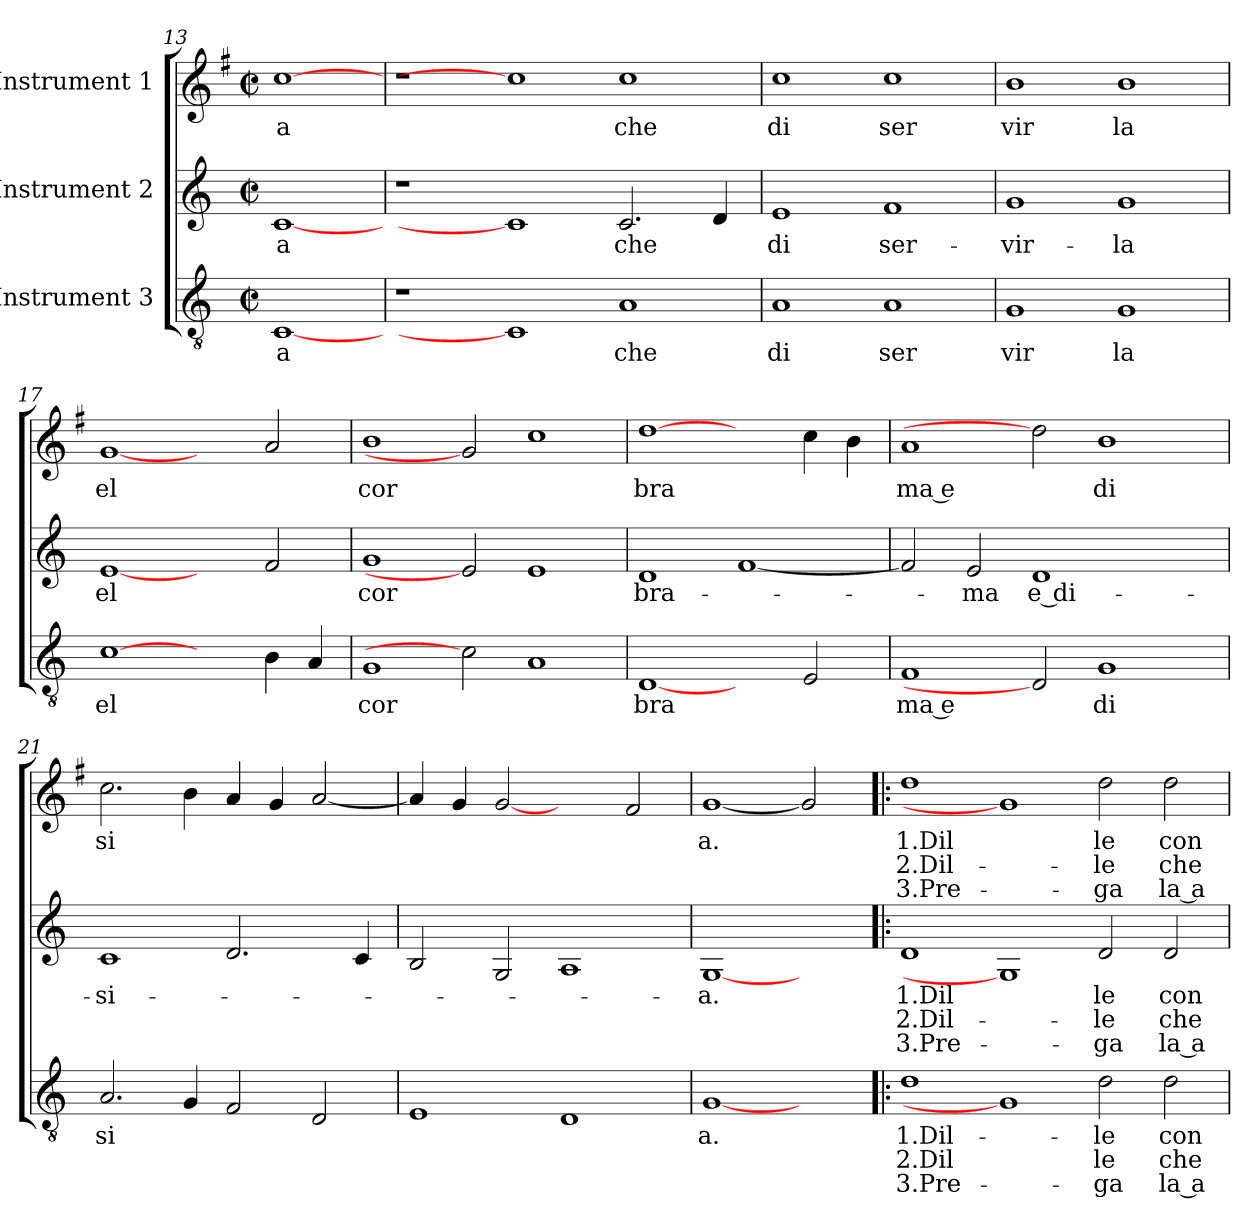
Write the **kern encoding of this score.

**kern	**text	**text	**text	**kern	**text	**text	**text	**kern	**text	**text	**text
*part3	*part3	*part3	*part3	*part2	*part2	*part2	*part2	*part1	*part1	*part1	*part1
*staff3	*staff3	*staff3	*staff3	*staff2	*staff2	*staff2	*staff2	*staff1	*staff1	*staff1	*staff1
*I"Instrument 3	*	*	*	*I"Instrument 2	*	*	*	*I"Instrument 1	*	*	*
*clefGv2	*	*	*	*clefG2	*	*	*	*clefG2	*	*	*
*	*	*	*	*	*	*	*	*ITrd-3c-5	*	*	*
*	*	*	*	*	*	*	*	*k[]	*	*	*
*	*	*	*	*	*	*	*	*C:	*	*	*
*M2/2	*	*	*	*M2/2	*	*	*	*M2/2	*	*	*
*met(c|)	*	*	*	*met(c|)	*	*	*	*met(c|)	*	*	*
=13	=13	=13	=13	=13	=13	=13	=13	=13	=13	=13	=13
!	!LO:LY:b:cj	!	!	!	!LO:LY:b:cj	!	!	!	!LO:LY:b:cj	!	!
[1C	a	.	.	[1c	-a	.	.	[1ff	a	.	.
=14	=14	=14	=14	=14	=14	=14	=14	=14	=14	=14	=14
1r	.	.	.	1r	.	.	.	1r	.	.	.
1C]	.	.	.	1c]	.	.	.	1ff]	.	.	.
!	!LO:LY:b:cj	!	!	!	!LO:LY:b:cj	!	!	!	!LO:LY:b:cj	!	!
1A	che	.	.	2.c/	che	.	.	1ff	che	.	.
.	.	.	.	4d/	.	.	.	.	.	.	.
=15	=15	=15	=15	=15	=15	=15	=15	=15	=15	=15	=15
!	!LO:LY:b:cj	!	!	!	!LO:LY:b:cj	!	!	!	!LO:LY:b:cj	!	!
1A	di	.	.	1e	di	.	.	1ff	di	.	.
!	!LO:LY:b:cj	!	!	!	!LO:LY:b:cj	!	!	!	!LO:LY:b:cj	!	!
1A	ser	.	.	1f	ser-	.	.	1ff	ser	.	.
!!LO:LB:g=z
=16	=16	=16	=16	=16	=16	=16	=16	=16	=16	=16	=16
!	!LO:LY:b:cj	!	!	!	!LO:LY:b:cj	!	!	!	!LO:LY:b:cj	!	!
1G	vir	.	.	1g	-vir-	.	.	1ee	vir	.	.
!	!LO:LY:b:cj	!	!	!	!LO:LY:b:cj	!	!	!	!LO:LY:b:cj	!	!
1G	la	.	.	1g	-la	.	.	1ee	la	.	.
=17	=17	=17	=17	=17	=17	=17	=17	=17	=17	=17	=17
!	!LO:LY:b:cj	!	!	!	!LO:LY:b:cj	!	!	!	!LO:LY:b:cj	!	!
[1c	el	.	.	[1e	el	.	.	[1cc	el	.	.
2ryy	.	.	.	2ryy	.	.	.	2ryy	.	.	.
4B\	.	.	.	2f/	.	.	.	2dd/	.	.	.
4A/	.	.	.	.	.	.	.	.	.	.	.
=18	=18	=18	=18	=18	=18	=18	=18	=18	=18	=18	=18
!	!LO:LY:b:cj	!	!	!	!LO:LY:b:cj	!	!	!	!LO:LY:b:cj	!	!
1G	cor	.	.	1g	cor	.	.	1ee	cor	.	.
2c]	.	.	.	2e]	.	.	.	2cc]	.	.	.
1A	.	.	.	1e	.	.	.	1ff	.	.	.
=19	=19	=19	=19	=19	=19	=19	=19	=19	=19	=19	=19
!	!LO:LY:b:cj	!	!	!	!LO:LY:b:cj	!	!	!	!LO:LY:b:cj	!	!
[1D	bra	.	.	1d	bra-	.	.	[1gg	bra	.	.
2ryy	.	.	.	[<1f	.	.	.	2ryy	.	.	.
2E/	.	.	.	.	.	.	.	4ff\	.	.	.
.	.	.	.	.	.	.	.	4ee\	.	.	.
=20	=20	=20	=20	=20	=20	=20	=20	=20	=20	=20	=20
!	!LO:LY:b:rj	!	!	!	!	!	!	!	!LO:LY:b:rj	!	!
1F	ma e	.	.	2f/]	.	.	.	1dd	ma e	.	.
!	!	!	!	!	!LO:LY:b:rj	!	!	!	!	!	!
.	.	.	.	(<2e/	-ma	.	.	.	.	.	.
!	!	!	!	!	!LO:LY:b:rj	!	!	!	!	!	!
2D]	.	.	.	1d	e di-	.	.	2gg]	.	.	.
!	!LO:LY:b:cj	!	!	!	!	!	!	!	!LO:LY:b:cj	!	!
1G)	di	.	.	.	.	.	.	1ee	di	.	.
.	.	.	.	2ryy	.	.	.	.	.	.	.
=21	=21	=21	=21	=21	=21	=21	=21	=21	=21	=21	=21
!	!LO:LY:b:cj	!	!	!	!LO:LY:b:cj	!	!	!	!LO:LY:b:cj	!	!
2.A/	si	.	.	1c	-si-	.	.	2.ff\	si	.	.
4G/	.	.	.	.	.	.	.	4ee\	.	.	.
2F/	.	.	.	2.d/	.	.	.	4dd/	.	.	.
.	.	.	.	.	.	.	.	4cc/	.	.	.
2D/	.	.	.	.	.	.	.	[<2dd/	.	.	.
.	.	.	.	4c/	.	.	.	.	.	.	.
=22	=22	=22	=22	=22	=22	=22	=22	=22	=22	=22	=22
1E	.	.	.	2B/	.	.	.	4dd/]	.	.	.
.	.	.	.	.	.	.	.	4cc/	.	.	.
.	.	.	.	2G/	.	.	.	[2cc	.	.	.
1D	.	.	.	1A	.	.	.	2ryy	.	.	.
.	.	.	.	.	.	.	.	2b/	.	.	.
=23	=23	=23	=23	=23	=23	=23	=23	=23	=23	=23	=23
!	!LO:LY:b:cj	!	!	!	!LO:LY:b:cj	!	!	!	!LO:LY:b:cj	!	!
[1G	a.	.	.	[1G	-a.	.	.	[1cc	a.	.	.
2ryy	.	.	.	2ryy	.	.	.	2cc]	.	.	.
!!LO:LB:g=z
=24!|:	=24!|:	=24!|:	=24!|:	=24!|:	=24!|:	=24!|:	=24!|:	=24!|:	=24!|:	=24!|:	=24!|:
!	!LO:LY:b:rj	!LO:LY:b:rj	!LO:LY:b:rj	!	!LO:LY:b:rj	!LO:LY:b:rj	!LO:LY:b:rj	!	!LO:LY:b:rj	!LO:LY:b:rj	!LO:LY:b:rj
1d	1.Dil-	-2.Dil	3.Pre-	1d	1.Dil	2.Dil-	-3.Pre-	1gg	1.Dil	2.Dil-	-3.Pre-
1G]	.	.	.	1G]	.	.	.	1cc]	.	.	.
!	!LO:LY:b:cj	!LO:LY:b:cj	!LO:LY:b:cj	!	!LO:LY:b:cj	!LO:LY:b:cj	!LO:LY:b:cj	!	!LO:LY:b:cj	!LO:LY:b:cj	!LO:LY:b:cj
2d\	-le	le	ga	2d/	-le	le	ga	2gg\	-le	le	ga
!	!LO:LY:b:cj	!LO:LY:b:cj	!LO:LY:b:rj	!	!LO:LY:b:cj	!LO:LY:b:cj	!LO:LY:b:rj	!	!LO:LY:b:cj	!LO:LY:b:cj	!LO:LY:b:rj
2d\	con	che	la a-	2d/	con	che	la a-	2gg\	con	che	la a-
=	=	=	=	=	=	=	=	=	=	=	=
*-	*-	*-	*-	*-	*-	*-	*-	*-	*-	*-	*-
